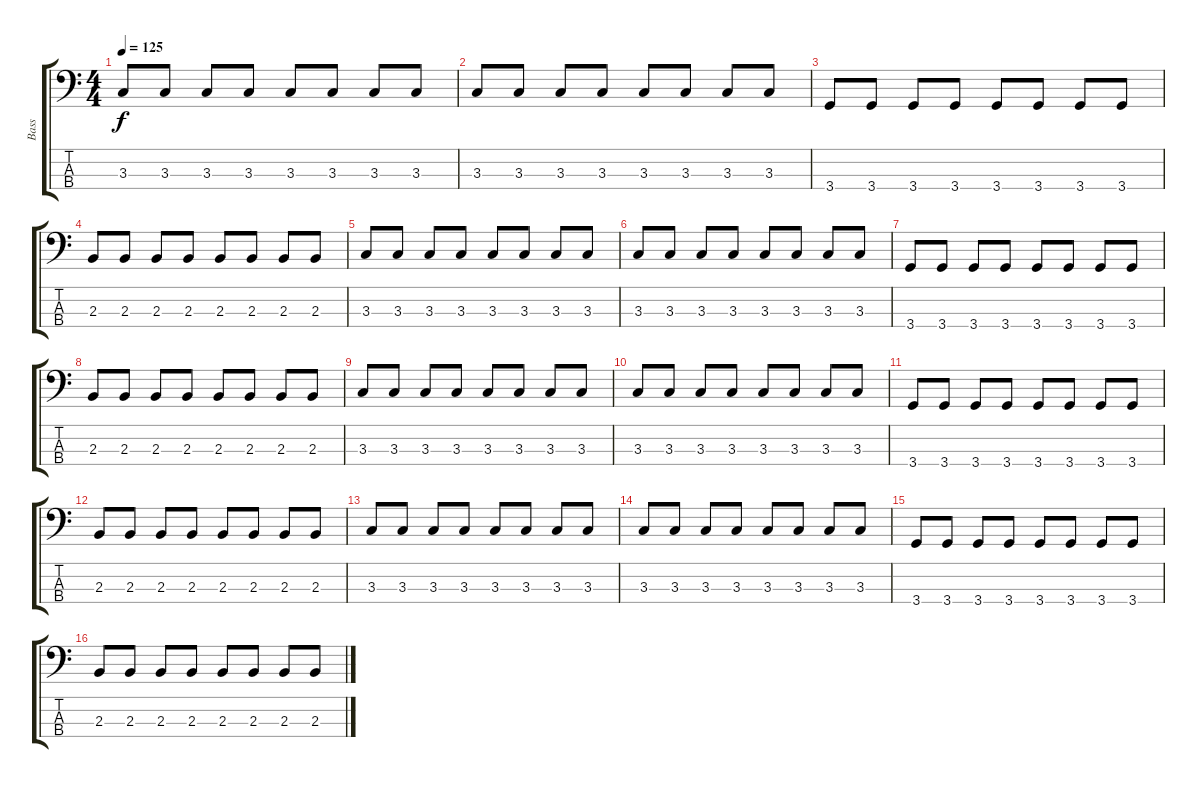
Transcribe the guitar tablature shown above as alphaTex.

\track ("Bass" "Bass") {instrument electricbassfinger}
\staff {score tabs}
\tuning (G2 D2 A1 E1) {hide}
\ts (4 4)
\tempo 125
\clef f4
\ks c
3.3.8{dy f instrument electricbassfinger} 3.3.8 3.3.8 3.3.8 3.3.8 3.3.8 3.3.8 3.3.8 |
3.3.8 3.3.8 3.3.8 3.3.8 3.3.8 3.3.8 3.3.8 3.3.8 |
3.4.8 3.4.8 3.4.8 3.4.8 3.4.8 3.4.8 3.4.8 3.4.8 |
2.3.8 2.3.8 2.3.8 2.3.8 2.3.8 2.3.8 2.3.8 2.3.8 |
3.3.8 3.3.8 3.3.8 3.3.8 3.3.8 3.3.8 3.3.8 3.3.8 |
3.3.8 3.3.8 3.3.8 3.3.8 3.3.8 3.3.8 3.3.8 3.3.8 |
3.4.8 3.4.8 3.4.8 3.4.8 3.4.8 3.4.8 3.4.8 3.4.8 |
2.3.8 2.3.8 2.3.8 2.3.8 2.3.8 2.3.8 2.3.8 2.3.8 |
3.3.8 3.3.8 3.3.8 3.3.8 3.3.8 3.3.8 3.3.8 3.3.8 |
3.3.8 3.3.8 3.3.8 3.3.8 3.3.8 3.3.8 3.3.8 3.3.8 |
3.4.8 3.4.8 3.4.8 3.4.8 3.4.8 3.4.8 3.4.8 3.4.8 |
2.3.8 2.3.8 2.3.8 2.3.8 2.3.8 2.3.8 2.3.8 2.3.8 |
3.3.8 3.3.8 3.3.8 3.3.8 3.3.8 3.3.8 3.3.8 3.3.8 |
3.3.8 3.3.8 3.3.8 3.3.8 3.3.8 3.3.8 3.3.8 3.3.8 |
3.4.8 3.4.8 3.4.8 3.4.8 3.4.8 3.4.8 3.4.8 3.4.8 |
2.3.8 2.3.8 2.3.8 2.3.8 2.3.8 2.3.8 2.3.8 2.3.8
